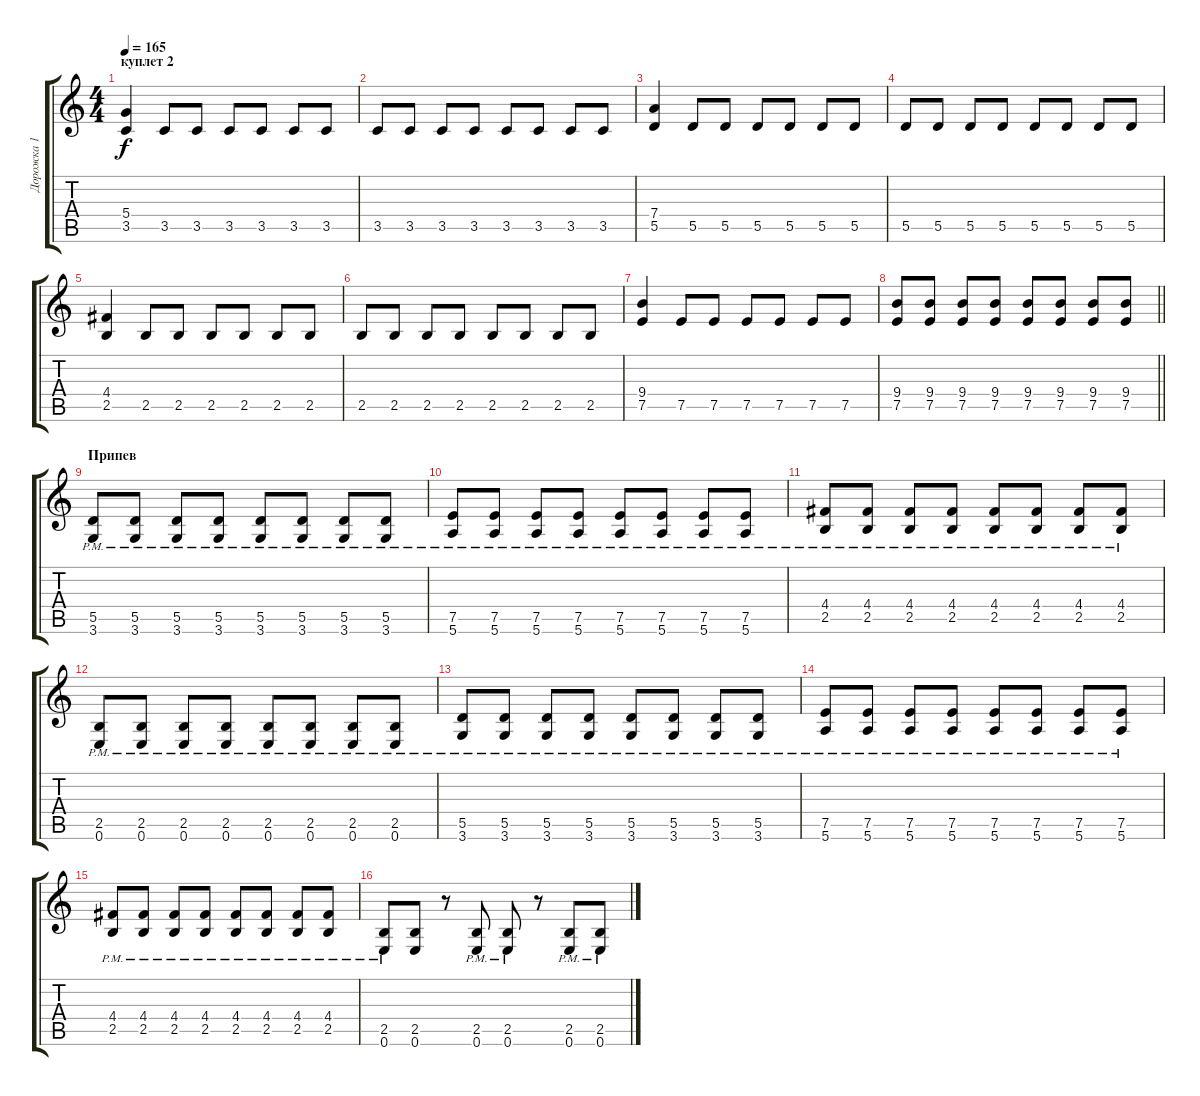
\track ("Дорожка 1" "Дорожка 1") {instrument distortionguitar}
\staff {score tabs}
\tuning (E4 B3 G3 D3 A2 E2) {hide}
\ts (4 4)
\section ("" "куплет 2")
\tempo 165
\clef g2
\ks c
(5.4 3.5).4{dy f} 3.5.8 3.5.8 3.5.8 3.5.8 3.5.8 3.5.8 |
3.5.8 3.5.8 3.5.8 3.5.8 3.5.8 3.5.8 3.5.8 3.5.8 |
(7.4 5.5).4 5.5.8 5.5.8 5.5.8 5.5.8 5.5.8 5.5.8 |
5.5.8 5.5.8 5.5.8 5.5.8 5.5.8 5.5.8 5.5.8 5.5.8 |
(4.4 2.5).4 2.5.8 2.5.8 2.5.8 2.5.8 2.5.8 2.5.8 |
2.5.8 2.5.8 2.5.8 2.5.8 2.5.8 2.5.8 2.5.8 2.5.8 |
(9.4 7.5).4 7.5.8 7.5.8 7.5.8 7.5.8 7.5.8 7.5.8 |
\barLineRight lightlight
(9.4 7.5).8 (9.4 7.5).8 (9.4 7.5).8 (9.4 7.5).8 (9.4 7.5).8 (9.4 7.5).8 (9.4 7.5).8 (9.4 7.5).8 |
\section ("" "Припев")
(5.5 3.6{pm}).8 (5.5 3.6{pm}).8 (5.5 3.6{pm}).8 (5.5 3.6{pm}).8 (5.5 3.6{pm}).8 (5.5 3.6{pm}).8 (5.5 3.6{pm}).8 (5.5 3.6{pm}).8 |
(7.5 5.6{pm}).8 (7.5 5.6{pm}).8 (7.5 5.6{pm}).8 (7.5 5.6{pm}).8 (7.5 5.6{pm}).8 (7.5 5.6{pm}).8 (7.5 5.6{pm}).8 (7.5 5.6{pm}).8 |
(4.4 2.5{pm}).8 (4.4 2.5{pm}).8 (4.4 2.5{pm}).8 (4.4 2.5{pm}).8 (4.4 2.5{pm}).8 (4.4 2.5{pm}).8 (4.4 2.5{pm}).8 (4.4 2.5{pm}).8 |
(2.5{pm} 0.6).8 (2.5{pm} 0.6).8 (2.5{pm} 0.6).8 (2.5{pm} 0.6).8 (2.5{pm} 0.6).8 (2.5{pm} 0.6).8 (2.5{pm} 0.6).8 (2.5{pm} 0.6).8 |
(5.5 3.6{pm}).8 (5.5 3.6{pm}).8 (5.5 3.6{pm}).8 (5.5 3.6{pm}).8 (5.5 3.6{pm}).8 (5.5 3.6{pm}).8 (5.5 3.6{pm}).8 (5.5 3.6{pm}).8 |
(7.5 5.6{pm}).8 (7.5 5.6{pm}).8 (7.5 5.6{pm}).8 (7.5 5.6{pm}).8 (7.5 5.6{pm}).8 (7.5 5.6{pm}).8 (7.5 5.6{pm}).8 (7.5 5.6{pm}).8 |
(4.4 2.5{pm}).8 (4.4 2.5{pm}).8 (4.4 2.5{pm}).8 (4.4 2.5{pm}).8 (4.4 2.5{pm}).8 (4.4 2.5{pm}).8 (4.4 2.5{pm}).8 (4.4 2.5{pm}).8 |
(2.5{pm} 0.6).8 (2.5 0.6).8 r.8 (2.5{pm} 0.6).8 (2.5{pm} 0.6).8 r.8 (2.5{pm} 0.6).8 (2.5{pm} 0.6).8
